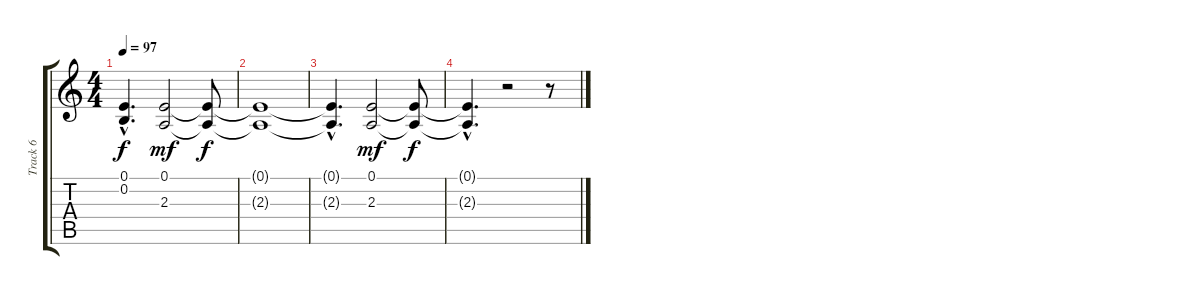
\track ("Track 6" "Track 6") {instrument stringensemble2}
\staff {score tabs}
\tuning (E4 B3 G3 D3 A2 E2) {hide}
\ts (4 4)
\tempo 97
\clef g2
\ks c
(0.1{hac t} 0.2{hac t}).4{d dy f} (0.1 2.3).2{dy mf} (0.1{t} 2.3{t}).8{dy f} |
(0.1{t} 2.3{t}).1 |
(0.1{hac t} 2.3{t}).4{d} (0.1 2.3).2{dy mf} (0.1{t} 2.3{t}).8{dy f} |
(0.1{hac t} 2.3{hac t}).4{d} r.2 r.8
